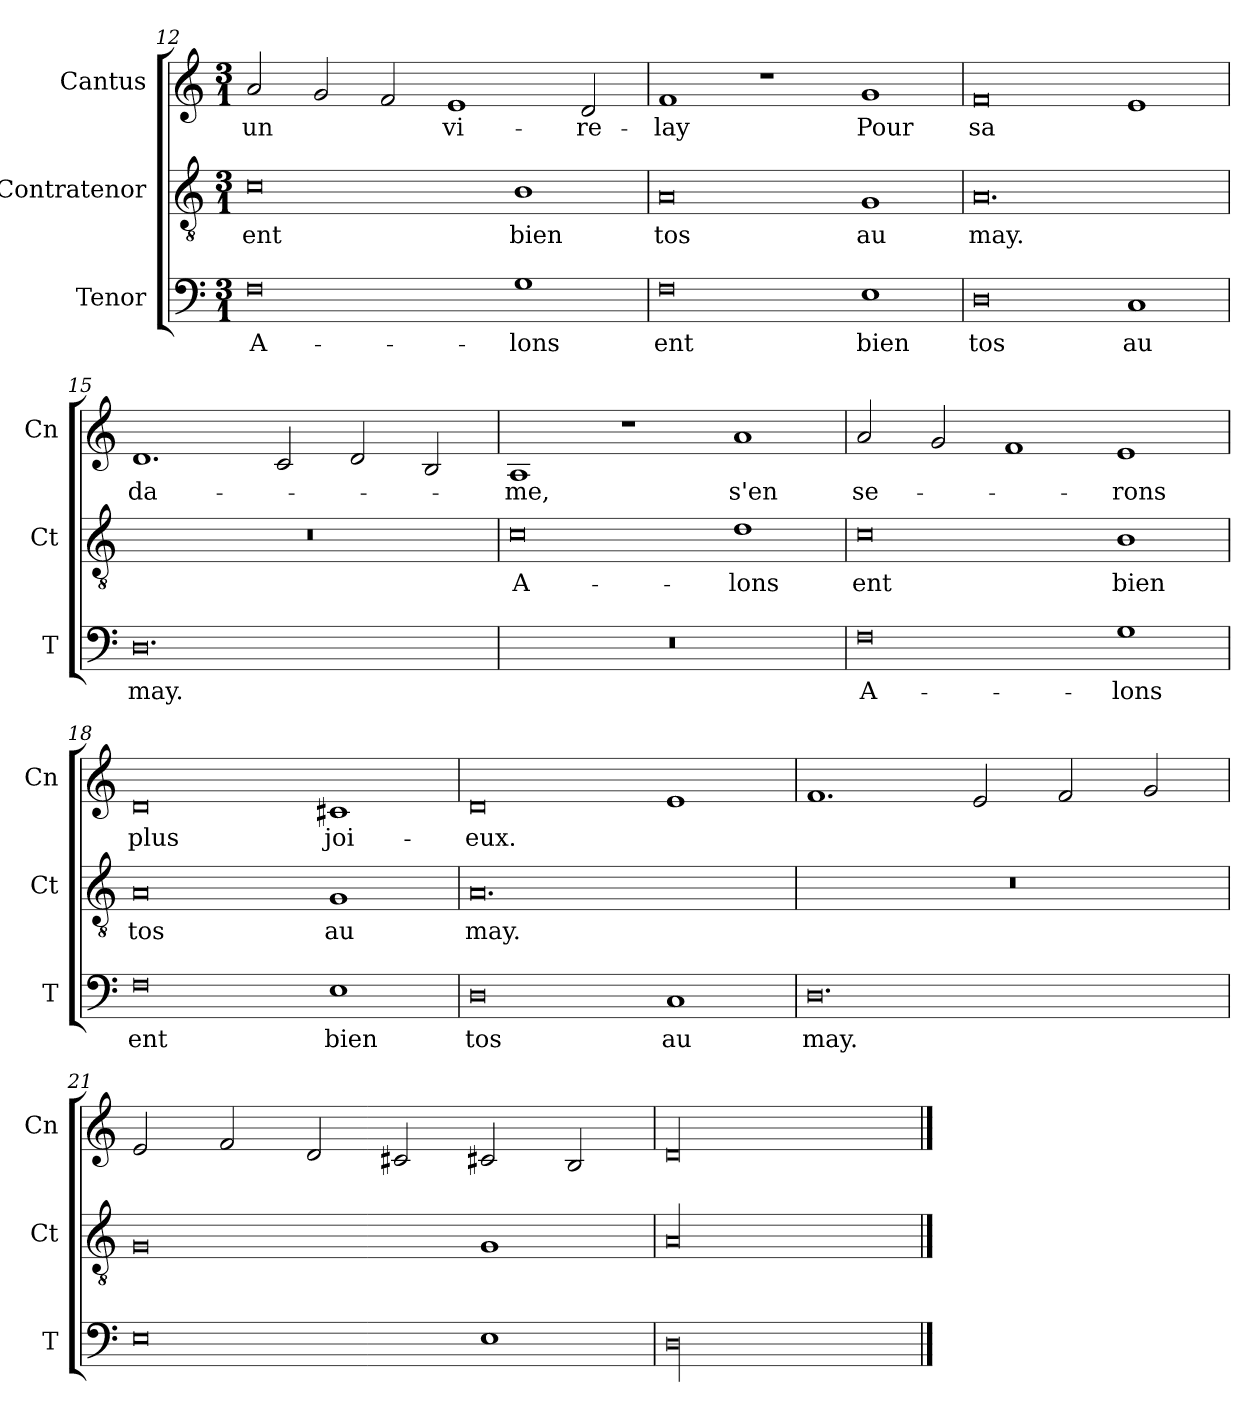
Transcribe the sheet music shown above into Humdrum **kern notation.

**kern	**text	**kern	**text	**kern	**text
*part3	*part3	*part2	*part2	*part1	*part1
*staff3	*staff3	*staff2	*staff2	*staff1	*staff1
*I"Tenor	*	*I"Contratenor	*	*I"Cantus	*
*I'T	*	*I'Ct	*	*I'Cn	*
*clefF4	*	*clefGv2	*	*clefG2	*
*k[]	*	*k[]	*	*k[]	*
*M3/1	*	*M3/1	*	*M3/1	*
=12	=12	=12	=12	=12	=12
0F	A-	0c	ent	2a/	un
.	.	.	.	2g/	.
.	.	.	.	2f/	.
.	.	.	.	1e	vi-
1G	-lons	1B	bien	.	.
.	.	.	.	2d/	-re-
=13	=13	=13	=13	=13	=13
0F	ent	0A	tos	1f	-lay
.	.	.	.	1r	.
1E	bien	1G	au	1g	Pour
=14	=14	=14	=14	=14	=14
0D	tos	0.A	may.	0f	sa
1C	au	.	.	1e	.
=15	=15	=15	=15	=15	=15
0.D	may.	0.r	.	1.d	da-
.	.	.	.	2c/	.
.	.	.	.	2d/	.
.	.	.	.	2B/	.
=16	=16	=16	=16	=16	=16
0.r	.	0c	A-	1A	-me,
.	.	.	.	1r	.
.	.	1d	-lons	1a	s'en
=17	=17	=17	=17	=17	=17
0F	A-	0c	ent	2a/	se-
.	.	.	.	2g/	.
.	.	.	.	1f	.
1G	-lons	1B	bien	1e	-rons
=18	=18	=18	=18	=18	=18
0F	ent	0A	tos	0d	plus
1E	bien	1G	au	1c#X	joi-
=19	=19	=19	=19	=19	=19
0D	tos	0.A	may.	0d	-eux.
1C	au	.	.	1e	.
=20	=20	=20	=20	=20	=20
0.D	may.	0.r	.	1.f	.
.	.	.	.	2e/	.
.	.	.	.	2f/	.
.	.	.	.	2g/	.
=21	=21	=21	=21	=21	=21
0E	.	0G	.	2e/	.
.	.	.	.	2f/	.
.	.	.	.	2d/	.
.	.	.	.	2c#X/	.
1E	.	1G	.	2c#X/	.
.	.	.	.	2B/	.
=22	=22	=22	=22	=22	=22
!LO:N:vis=00	!	!LO:N:vis=00	!	!LO:N:vis=00	!
0.D	.	0.A	.	0.d	.
==	==	==	==	==	==
*-	*-	*-	*-	*-	*-
